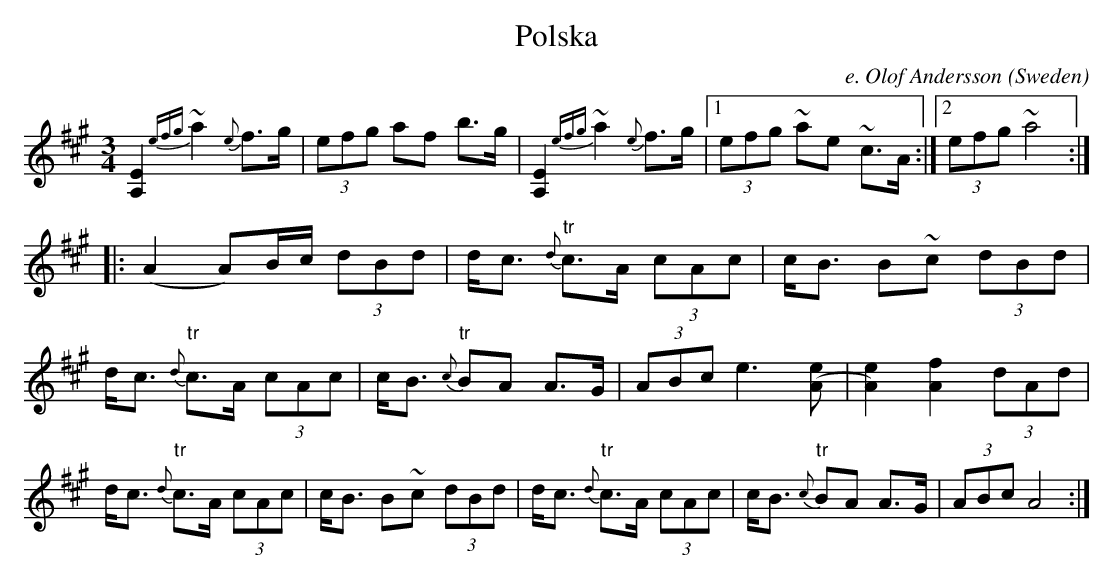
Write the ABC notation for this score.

X:1
T:Polska
C:e. Olof Andersson
M:3/4
O:Sweden
K:A major
[E2A,2] {efg}~a2 {e}f>g|(3efg af b>g|\
[E2A,2] {efg}~a2 {e}f>g|1 \
(3efg ~ae ~c>A :|2 (3efg ~a4 ::
(A2 A)B/c/ (3dBd|d<c {d}"tr"c>A (3cAc|\
c<B B~c (3dBd|d<c {d}"tr"c>A (3cAc|\
c<B {c}"tr"BA A>G|(3ABc e3 [e(A]|\
[A2)e2] [f2A2] (3dAd|\
d<c {d}"tr"c>A (3cAc|c<B B~c (3dBd|\
d<c {d}"tr"c>A (3cAc|c<B {c}"tr"BA A>G|\
(3ABc A4 :|
